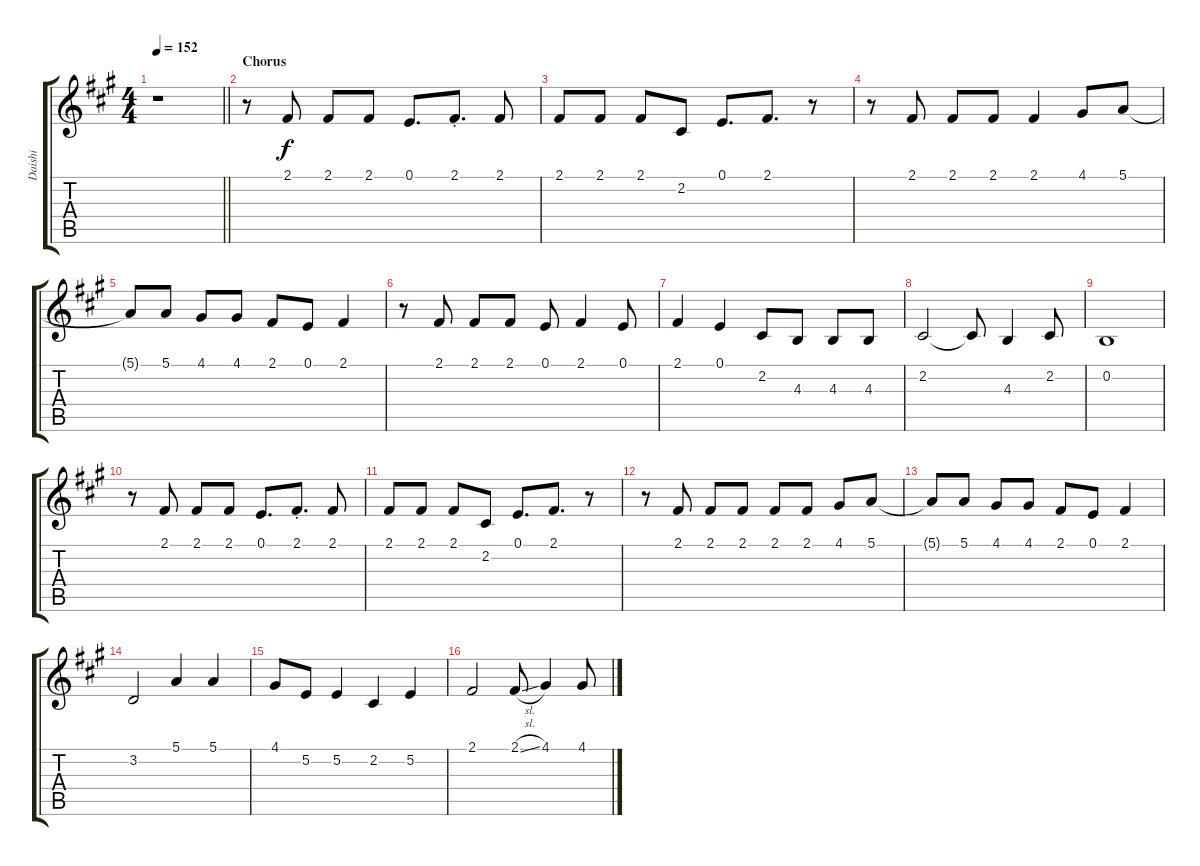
\track ("Daishi" "Daishi") {instrument altosax}
\staff {score tabs}
\tuning (E4 B3 G3 D3 A2 E2) {hide}
\ts (4 4)
\tempo 152
\clef g2
\barLineRight lightlight
\ks f#minor
r.1{dy f} |
\section ("" "Chorus")
r.8 2.1.8 2.1.8 2.1.8 0.1.8{d} 2.1{st}.8{d} 2.1.8 |
2.1.8 2.1.8 2.1.8 2.2.8 0.1.8{d} 2.1.8{d} r.8 |
r.8 2.1.8 2.1.8 2.1.8 2.1.4 4.1.8 5.1.8 |
5.1{t}.8 5.1.8 4.1.8 4.1.8 2.1.8 0.1.8 2.1.4 |
r.8 2.1.8 2.1.8 2.1.8 0.1.8 2.1.4 0.1.8 |
2.1.4 0.1.4 2.2.8 4.3.8 4.3.8 4.3.8 |
2.2.2 2.2{t}.8 4.3.4 2.2.8 |
0.2.1 |
r.8 2.1.8 2.1.8 2.1.8 0.1.8{d} 2.1{st}.8{d} 2.1.8 |
2.1.8 2.1.8 2.1.8 2.2.8 0.1.8{d} 2.1.8{d} r.8 |
r.8 2.1.8 2.1.8 2.1.8 2.1.8 2.1.8 4.1.8 5.1.8 |
5.1{t}.8 5.1.8 4.1.8 4.1.8 2.1.8 0.1.8 2.1.4 |
3.2.2 5.1.4 5.1.4 |
4.1.8 5.2.8 5.2.4 2.2.4 5.2.4 |
2.1.2 2.1{sl}.8 4.1.4 4.1{sl}.8
